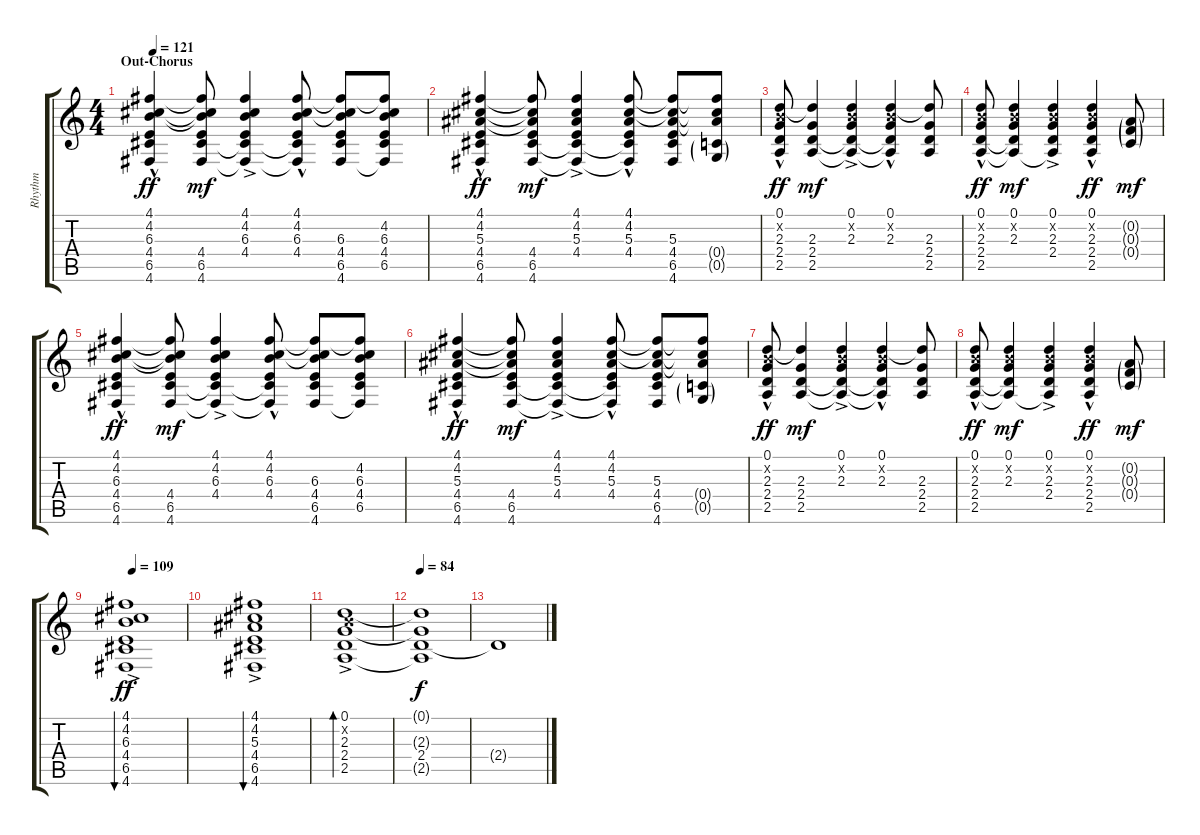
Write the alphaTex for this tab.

\track ("Rhythm" "Rhythm") {instrument overdrivenguitar}
\staff {score tabs}
\tuning (D4 A3 F3 C3 G2 D2) {hide}
\ts (4 4)
\section ("" "Out-Chorus")
\tempo 121
\clef g2
\ks c
(4.1{hac} 4.2{hac} 6.3{hac} 4.4{hac} 6.5{hac} 4.6{hac}).4{dy ff instrument electricguitarclean} (4.1{t} 4.2{t} 6.3{t} 4.4 6.5 4.6).8{dy mf} (4.1{ac} 4.2{ac} 6.3{ac} 4.4{ac} 6.5{t} 4.6{t}).4 (4.1{hac} 4.2{hac} 6.3{hac} 4.4{hac} 6.5{t} 4.6{t}).8 (4.1{t} 4.2{t} 6.3 4.4 6.5 4.6).8 (4.1{t} 4.2 6.3 4.4 6.5 4.6{t}).8 |
(4.1{hac} 4.2{hac} 5.3{hac} 4.4{hac} 6.5{hac} 4.6{hac}).4{dy ff} (4.1{t} 4.2{t} 5.3{t} 4.4 6.5 4.6).8{dy mf} (4.1{ac} 4.2{ac} 5.3{ac} 4.4{ac} 6.5{t} 4.6{t}).4 (4.1{hac} 4.2{hac} 5.3{hac} 4.4{hac} 6.5{t} 4.6{t}).8 (4.1{t} 4.2{t} 5.3 4.4 6.5 4.6).8 (4.1{t} 4.2{t} 5.3{t} 0.4{g} 0.5{g}).8 |
(0.1{hac} 2.2{hac x} 2.3{hac} 2.4{hac} 2.5{hac}).8{dy ff} (0.1{t} 2.3 2.4 2.5).4{dy mf} (0.1{ac} 2.2{ac x} 2.3{ac} 2.4{t} 2.5{t}).4 (0.1{hac} 2.2{hac x} 2.3{hac} 2.4{t} 2.5{t}).4 (0.1{t} 2.3 2.4 2.5).8 |
(0.1{hac} 2.2{hac x} 2.3{hac} 2.4{hac} 2.5{hac}).8{dy ff} (0.1 2.2{x} 2.3 2.4{t} 2.5{t}).4{dy mf} (0.1{ac} 2.2{ac x} 2.3{ac} 2.4{ac} 2.5{t}).4 (0.1{hac} 2.2{hac x} 2.3{hac} 2.4{hac} 2.5{hac}).4{dy ff} (0.2{g} 0.3{g} 0.4{g}).8{dy mf} |
(4.1{hac} 4.2{hac} 6.3{hac} 4.4{hac} 6.5{hac} 4.6{hac}).4{dy ff} (4.1{t} 4.2{t} 6.3{t} 4.4 6.5 4.6).8{dy mf} (4.1{ac} 4.2{ac} 6.3{ac} 4.4{ac} 6.5{t} 4.6{t}).4 (4.1{hac} 4.2{hac} 6.3{hac} 4.4{hac} 6.5{t} 4.6{t}).8 (4.1{t} 4.2{t} 6.3 4.4 6.5 4.6).8 (4.1{t} 4.2 6.3 4.4 6.5 4.6{t}).8 |
(4.1{hac} 4.2{hac} 5.3{hac} 4.4{hac} 6.5{hac} 4.6{hac}).4{dy ff} (4.1{t} 4.2{t} 5.3{t} 4.4 6.5 4.6).8{dy mf} (4.1{ac} 4.2{ac} 5.3{ac} 4.4{ac} 6.5{t} 4.6{t}).4 (4.1{hac} 4.2{hac} 5.3{hac} 4.4{hac} 6.5{t} 4.6{t}).8 (4.1{t} 4.2{t} 5.3 4.4 6.5 4.6).8 (4.1{t} 4.2{t} 5.3{t} 0.4{g} 0.5{g}).8 |
(0.1{hac} 2.2{hac x} 2.3{hac} 2.4{hac} 2.5{hac}).8{dy ff} (0.1{t} 2.3 2.4 2.5).4{dy mf} (0.1{ac} 2.2{ac x} 2.3{ac} 2.4{t} 2.5{t}).4 (0.1{hac} 2.2{hac x} 2.3{hac} 2.4{t} 2.5{t}).4 (0.1{t} 2.3 2.4 2.5).8 |
(0.1{hac} 2.2{hac x} 2.3{hac} 2.4{hac} 2.5{hac}).8{dy ff} (0.1 2.2{x} 2.3 2.4{t} 2.5{t}).4{dy mf} (0.1{ac} 2.2{ac x} 2.3{ac} 2.4{ac} 2.5{t}).4 (0.1{hac} 2.2{hac x} 2.3{hac} 2.4{hac} 2.5{hac}).4{dy ff} (0.2{g} 0.3{g} 0.4{g}).8{dy mf} |
\tempo 109
(4.1{ac} 4.2{ac} 6.3{ac} 4.4{ac} 6.5{ac} 4.6{ac}).1{bu 240 dy ff} |
(4.1{ac} 4.2{ac} 5.3{ac} 4.4{ac} 6.5{ac} 4.6{ac}).1{bu 240} |
(0.1{ac} 2.2{ac x} 2.3{ac} 2.4{ac} 2.5{ac}).1{bd 480} |
\tempo 84
(0.1{t} 2.3{t} 2.4 2.5{t}).1{dy f} |
2.4{t}.1
